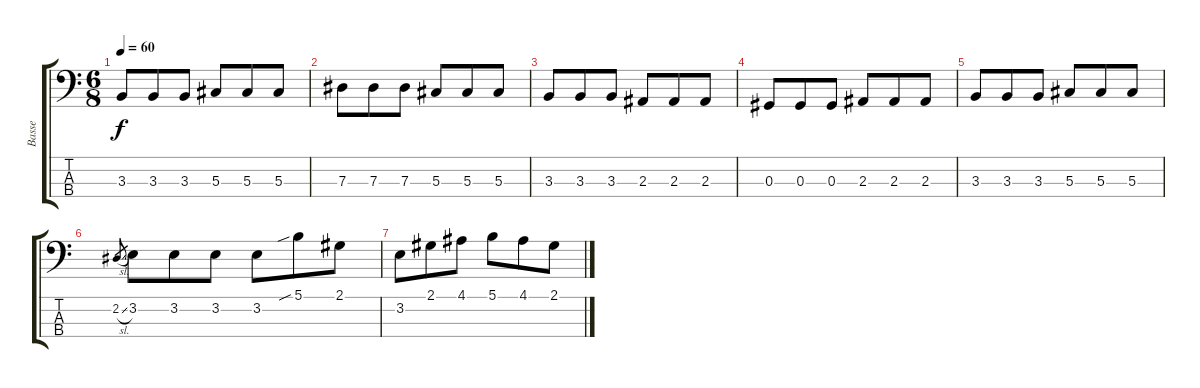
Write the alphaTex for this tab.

\track ("Basse" "Basse") {instrument electricbassfinger}
\staff {score tabs}
\tuning (Gb2 Db2 Ab1 Eb1) {hide}
\ts (6 8)
\tempo 60
\clef f4
\ks aminor
3.3.8{dy f volume 5} 3.3.8 3.3.8 5.3.8 5.3.8 5.3.8 |
7.3.8{volume 4} 7.3.8 7.3.8 5.3.8 5.3.8 5.3.8 |
3.3.8{volume 3} 3.3.8 3.3.8 2.3.8 2.3.8 2.3.8 |
0.3.8{volume 2} 0.3.8 0.3.8 2.3.8 2.3.8 2.3.8 |
3.3.8 3.3.8{volume 1} 3.3.8 5.3.8 5.3.8 5.3.8 |
2.2{sl}.8{gr} 3.2.8{volume 1} 3.2.8 3.2.8 3.2.8 5.1{sib}.8 2.1.8 |
3.2.8{volume 0} 2.1.8 4.1.8 5.1.8 4.1.8 2.1.8
